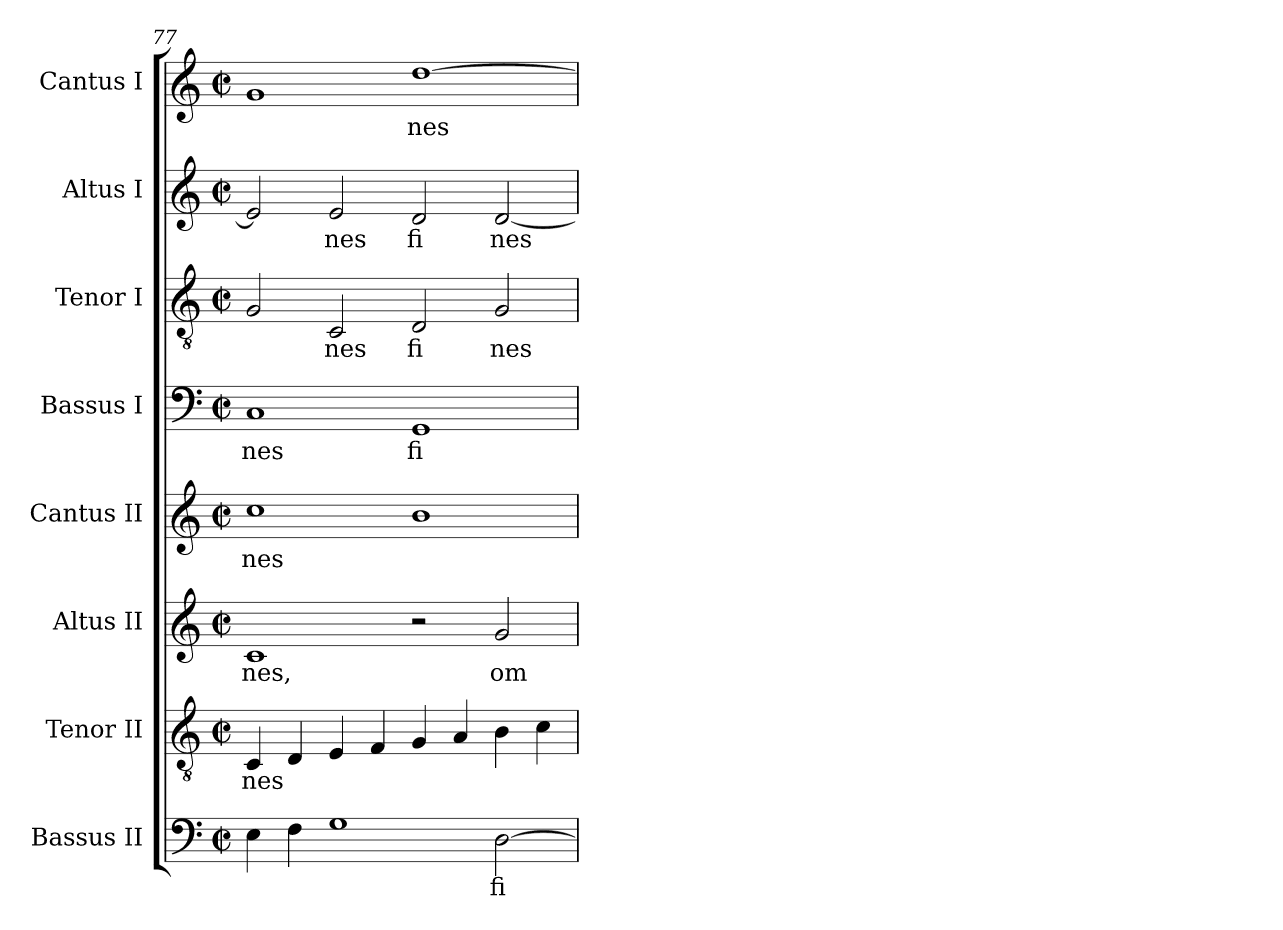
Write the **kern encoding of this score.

**kern	**text	**kern	**text	**kern	**text	**kern	**text	**kern	**text	**kern	**text	**kern	**text	**kern	**text
*part8	*part8	*part7	*part7	*part6	*part6	*part5	*part5	*part4	*part4	*part3	*part3	*part2	*part2	*part1	*part1
*staff8	*staff8	*staff7	*staff7	*staff6	*staff6	*staff5	*staff5	*staff4	*staff4	*staff3	*staff3	*staff2	*staff2	*staff1	*staff1
*I"Bassus II	*	*I"Tenor II	*	*I"Altus II	*	*I"Cantus II	*	*I"Bassus I	*	*I"Tenor I	*	*I"Altus I	*	*I"Cantus I	*
*clefF4	*	*clefGv2	*	*clefG2	*	*clefG2	*	*clefF4	*	*clefGv2	*	*clefG2	*	*clefG2	*
*M2/2	*	*M2/2	*	*M2/2	*	*M2/2	*	*M2/2	*	*M2/2	*	*M2/2	*	*M2/2	*
*met(c|)	*	*met(c|)	*	*met(c|)	*	*met(c|)	*	*met(c|)	*	*met(c|)	*	*met(c|)	*	*met(c|)	*
=77	=77	=77	=77	=77	=77	=77	=77	=77	=77	=77	=77	=77	=77	=77	=77
!	!	!	!LO:LY:b	!	!LO:LY:b:cj	!	!LO:LY:b:cj	!	!LO:LY:b:cj	!	!	!	!	!	!
4E\	.	4C/	nes	1c	nes,	1cc	nes	1C	-nes	2G/	.	2e/]	.	1g	.
4F\	.	4D/	.	.	.	.	.	.	.	.	.	.	.	.	.
!	!	!	!	!	!	!	!	!	!	!	!LO:LY:b:cj	!	!LO:LY:b:cj	!	!
1G	.	4E/	.	.	.	.	.	.	.	2C/	nes	2e/	nes	.	.
.	.	4F/	.	.	.	.	.	.	.	.	.	.	.	.	.
!	!	!	!	!	!	!	!	!	!LO:LY:b:cj	!	!LO:LY:b:cj	!	!LO:LY:b:cj	!	!LO:LY:b:cj
.	.	4G/	.	2r	.	1b	.	1GG	fi-	2D/	fi	2d/	fi	[>1dd	nes
.	.	4A/	.	.	.	.	.	.	.	.	.	.	.	.	.
!	!LO:LY:b:cj	!	!	!	!LO:LY:b:cj	!	!	!	!	!	!LO:LY:b:cj	!	!LO:LY:b	!	!
[>2D\	fi	4B\	.	2g/	om	.	.	.	.	2G/	nes	[<2d/	nes	.	.
.	.	4c\	.	.	.	.	.	.	.	.	.	.	.	.	.
=	=	=	=	=	=	=	=	=	=	=	=	=	=	=	=
*-	*-	*-	*-	*-	*-	*-	*-	*-	*-	*-	*-	*-	*-	*-	*-
